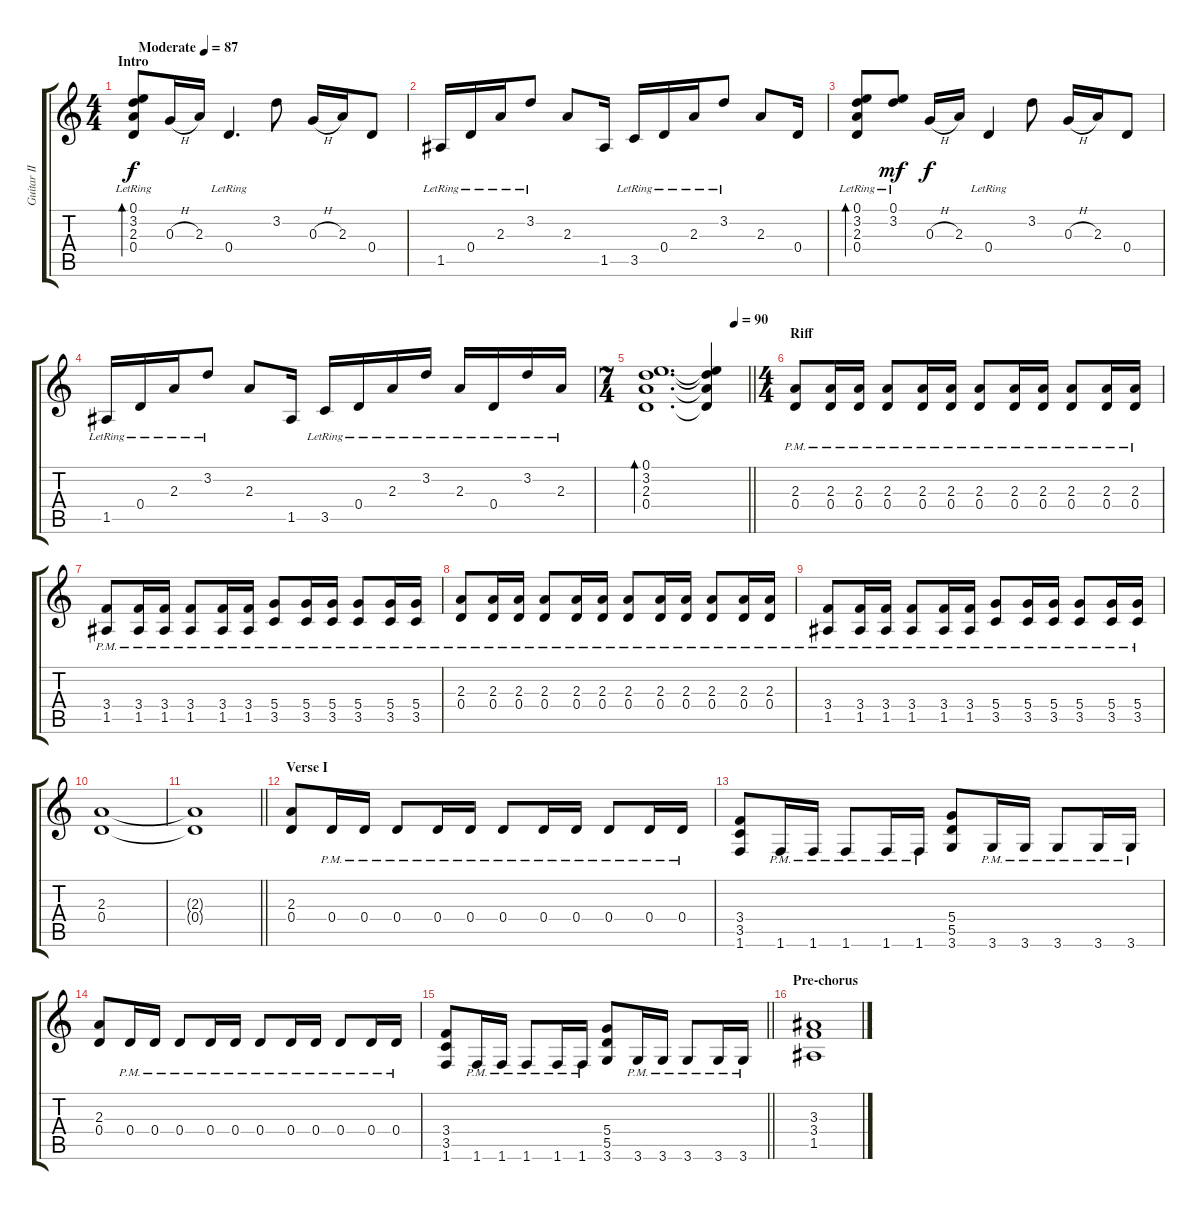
\track ("Guitar II" "Guitar II") {instrument acousticguitarsteel}
\staff {score tabs}
\tuning (E4 B3 G3 D3 A2 E2) {hide}
\ts (4 4)
\section ("" "Intro")
\tempo (87 "Moderate")
\clef g2
\ks c
(0.1{lr} 3.2{lr} 2.3{lr} 0.4{lr}).8{bd 60 dy f instrument acousticguitarsteel} 0.3{h}.16 2.3.16 0.4{lr}.4{d} 3.2.8 0.3{h}.16 2.3.16 0.4.8 |
1.5{lr}.16 0.4{lr}.16 2.3{lr}.16 3.2{lr}.8 2.3.8 1.5.16 3.5{lr}.16 0.4{lr}.16 2.3{lr}.16 3.2{lr}.8 2.3.8 0.4.16 |
(0.1{lr} 3.2{lr} 2.3{lr} 0.4{lr}).8{bd 60} (0.1{lr} 3.2{lr}).8{dy mf} 0.3{h}.16{dy f} 2.3.16 0.4{lr}.4 3.2.8 0.3{h}.16 2.3.16 0.4.8 |
1.5{lr}.16 0.4{lr}.16 2.3{lr}.16 3.2{lr}.8 2.3.8 1.5.16 3.5{lr}.16 0.4{lr}.16 2.3{lr}.16 3.2{lr}.16 2.3{lr}.16 0.4{lr}.16 3.2{lr}.16 2.3{lr}.16 |
\ts (7 4)
\tempo (90 0.8571428571428571)
\barLineRight lightlight
(0.1 3.2 2.3 0.4).1{d bd 120} (0.1{t} 3.2{t} 2.3{t} 0.4{t}).4 |
\ts (4 4)
\section ("" "Riff")
(2.3{pm} 0.4{pm}).8{volume 9 instrument overdrivenguitar} (2.3{pm} 0.4{pm}).16 (2.3{pm} 0.4{pm}).16 (2.3{pm} 0.4{pm}).8 (2.3{pm} 0.4{pm}).16 (2.3{pm} 0.4{pm}).16 (2.3{pm} 0.4{pm}).8 (2.3{pm} 0.4{pm}).16 (2.3{pm} 0.4{pm}).16 (2.3{pm} 0.4{pm}).8 (2.3{pm} 0.4{pm}).16 (2.3{pm} 0.4{pm}).16 |
(3.4{pm} 1.5{pm}).8 (3.4{pm} 1.5{pm}).16 (3.4{pm} 1.5{pm}).16 (3.4{pm} 1.5{pm}).8 (3.4{pm} 1.5{pm}).16 (3.4{pm} 1.5{pm}).16 (5.4{pm} 3.5{pm}).8 (5.4{pm} 3.5{pm}).16 (5.4{pm} 3.5{pm}).16 (5.4{pm} 3.5{pm}).8 (5.4{pm} 3.5{pm}).16 (5.4{pm} 3.5{pm}).16 |
(2.3{pm} 0.4{pm}).8 (2.3{pm} 0.4{pm}).16 (2.3{pm} 0.4{pm}).16 (2.3{pm} 0.4{pm}).8 (2.3{pm} 0.4{pm}).16 (2.3{pm} 0.4{pm}).16 (2.3{pm} 0.4{pm}).8 (2.3{pm} 0.4{pm}).16 (2.3{pm} 0.4{pm}).16 (2.3{pm} 0.4{pm}).8 (2.3{pm} 0.4{pm}).16 (2.3{pm} 0.4{pm}).16 |
(3.4{pm} 1.5{pm}).8 (3.4{pm} 1.5{pm}).16 (3.4{pm} 1.5{pm}).16 (3.4{pm} 1.5{pm}).8 (3.4{pm} 1.5{pm}).16 (3.4{pm} 1.5{pm}).16 (5.4{pm} 3.5{pm}).8 (5.4{pm} 3.5{pm}).16 (5.4{pm} 3.5{pm}).16 (5.4{pm} 3.5{pm}).8 (5.4{pm} 3.5{pm}).16 (5.4{pm} 3.5{pm}).16 |
(2.3 0.4).1 |
\barLineRight lightlight
(2.3{t} 0.4{t}).1 |
\section ("" "Verse I")
(2.3 0.4).8 0.4{pm}.16 0.4{pm}.16 0.4{pm}.8 0.4{pm}.16 0.4{pm}.16 0.4{pm}.8 0.4{pm}.16 0.4{pm}.16 0.4{pm}.8 0.4{pm}.16 0.4{pm}.16 |
(3.4 3.5 1.6).8 1.6{pm}.16 1.6{pm}.16 1.6{pm}.8 1.6{pm}.16 1.6{pm}.16 (5.4 5.5 3.6).8 3.6{pm}.16 3.6{pm}.16 3.6{pm}.8 3.6{pm}.16 3.6{pm}.16 |
(2.3 0.4).8 0.4{pm}.16 0.4{pm}.16 0.4{pm}.8 0.4{pm}.16 0.4{pm}.16 0.4{pm}.8 0.4{pm}.16 0.4{pm}.16 0.4{pm}.8 0.4{pm}.16 0.4{pm}.16 |
\barLineRight lightlight
(3.4 3.5 1.6).8 1.6{pm}.16 1.6{pm}.16 1.6{pm}.8 1.6{pm}.16 1.6{pm}.16 (5.4 5.5 3.6).8 3.6{pm}.16 3.6{pm}.16 3.6{pm}.8 3.6{pm}.16 3.6{pm}.16 |
\section ("" "Pre-chorus")
(3.3 3.4 1.5).1
